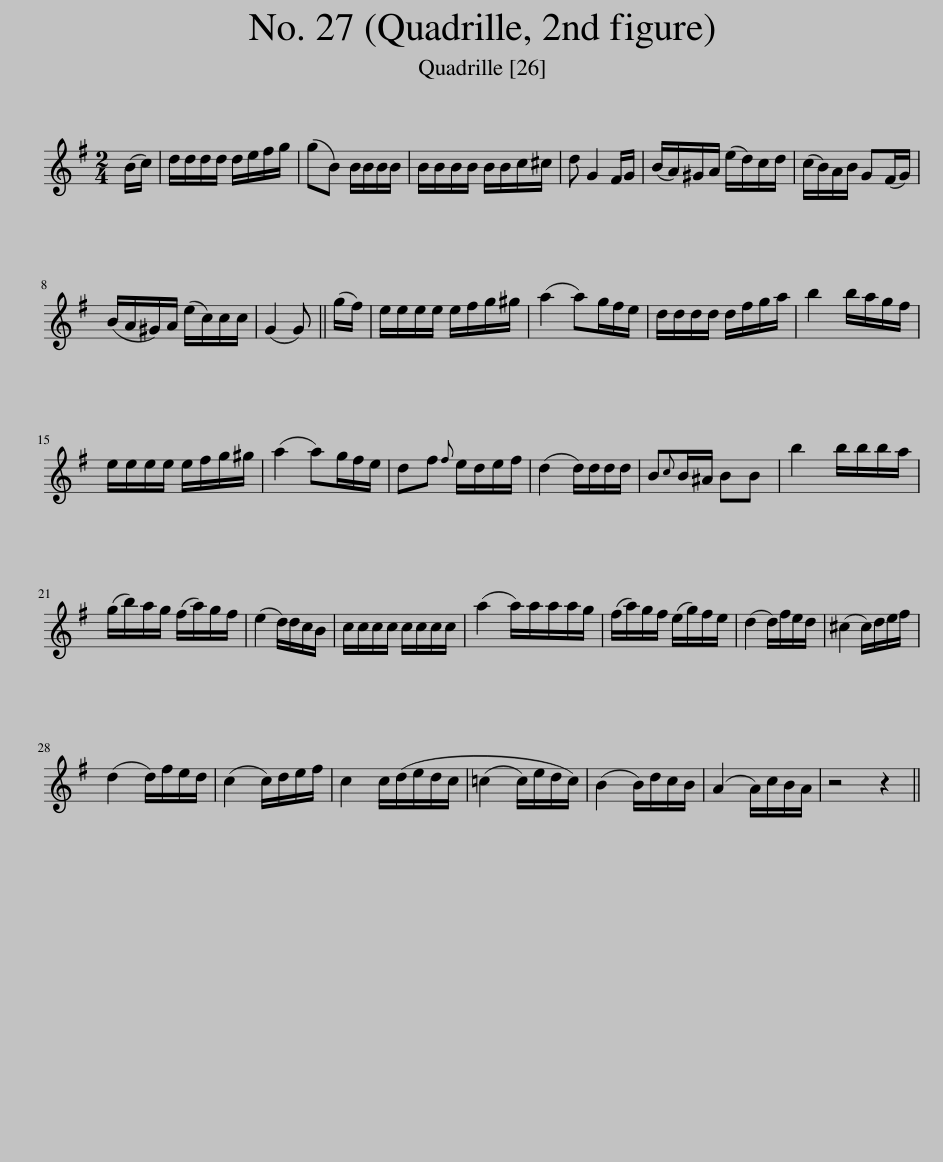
X:1
L:1/8
M:2/4
I:linebreak $
K:G
V:1 treble
V:1
 (B/c/) | d/d/d/d/ d/e/f/g/ | (gB) B/B/B/B/ | B/B/B/B/ B/B/c/^c/ | d G2 F/G/ | %5
 (B/A/)^G/A/ (e/d/)c/d/ | (c/B/)A/B/ G(F/G/) |$ (B/A/^G/)A/ (e/c/)c/c/ | (G2 G) || (g/f/) | %10
 e/e/e/e/ e/f/g/^g/ | (a2 a)g/f/e/ | d/d/d/d/ d/f/g/a/ | b2 b/a/g/f/ |$ e/e/e/e/ e/f/g/^g/ | %15
 (a2 a)g/f/e/ | df{f} e/d/e/f/ | (d2 d/)d/d/d/ | B{c}B/^A/ BB | b2 b/b/b/a/ |$ %20
 (g/b/)a/g/ (f/a/)g/f/ | (e2 d/)d/c/B/ | c/c/c/c/ c/c/c/c/ | (a2 a/)a/a/a/g/ | (f/a/)g/f/ (e/g/)f/e/ | %25
 (d2 d/)f/e/d/ | (^c2 c/)d/e/f/ |$ (d2 d/)f/e/d/ | (c2 c/)d/e/f/ | c2 c/(d/e/d/c/ | %30
 (=c2 c/)e/d/c/) | (B2 B/)d/c/B/ | (A2 A/)c/B/A/ | z4 z2 || %34
